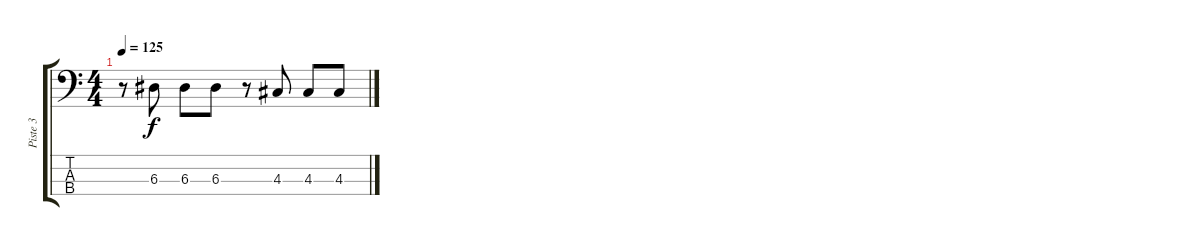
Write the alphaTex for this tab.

\track ("Piste 3" "Piste 3") {instrument electricbassfinger}
\staff {score tabs}
\tuning (G2 D2 A1 E1) {hide}
\ts (4 4)
\tempo 125
\clef f4
\ks c
r.8{dy f} 6.3.8 6.3.8 6.3.8 r.8 4.3.8 4.3.8 4.3.8
